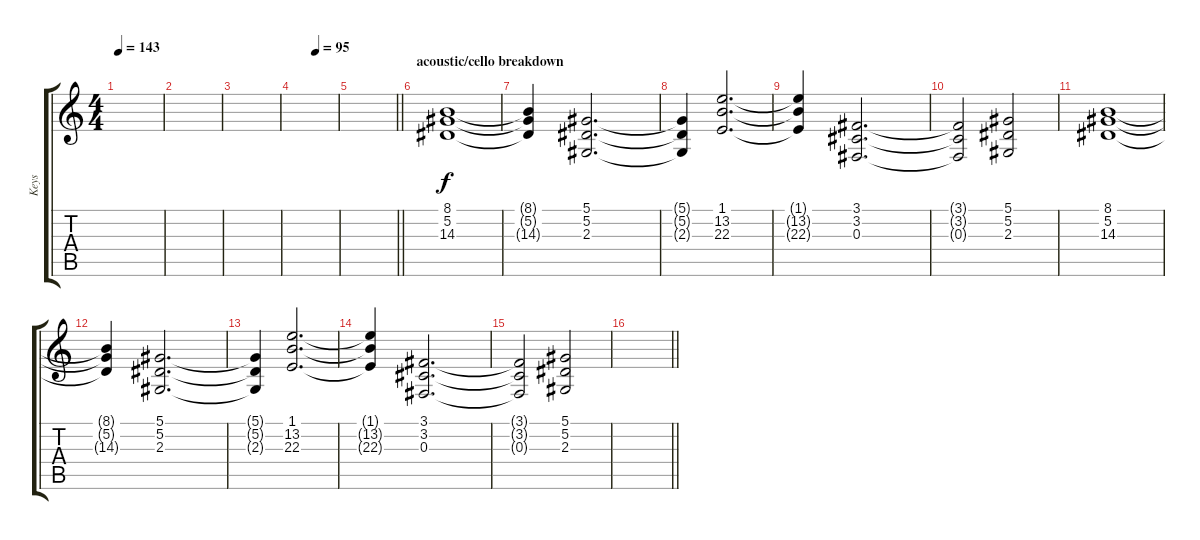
\track ("Keys" "Keys") {instrument synthstrings1}
\staff {score tabs}
\tuning (Eb4 Bb3 Gb3 Db3 Ab2 Eb2) {hide}
\ts (4 4)
\tempo 143
\clef g2
\ks c
|
|
|
\tempo (95 0.5)
|
\barLineRight lightlight
|
\section ("" "acoustic/cello breakdown")
(8.1 5.2 14.3).1{instrument choiraahs} |
(8.1{t} 5.2{t} 14.3{t}).4 (5.1 5.2 2.3).2{d} |
(5.1{t} 5.2{t} 2.3{t}).4 (1.1 13.2 22.3).2{d} |
(1.1{t} 13.2{t} 22.3{t}).4 (3.1 3.2 0.3).2{d} |
(3.1{t} 3.2{t} 0.3{t}).2 (5.1 5.2 2.3).2 |
(8.1 5.2 14.3).1{instrument choiraahs} |
(8.1{t} 5.2{t} 14.3{t}).4 (5.1 5.2 2.3).2{d} |
(5.1{t} 5.2{t} 2.3{t}).4 (1.1 13.2 22.3).2{d} |
(1.1{t} 13.2{t} 22.3{t}).4 (3.1 3.2 0.3).2{d} |
(3.1{t} 3.2{t} 0.3{t}).2 (5.1 5.2 2.3).2 |
\barLineRight lightlight
